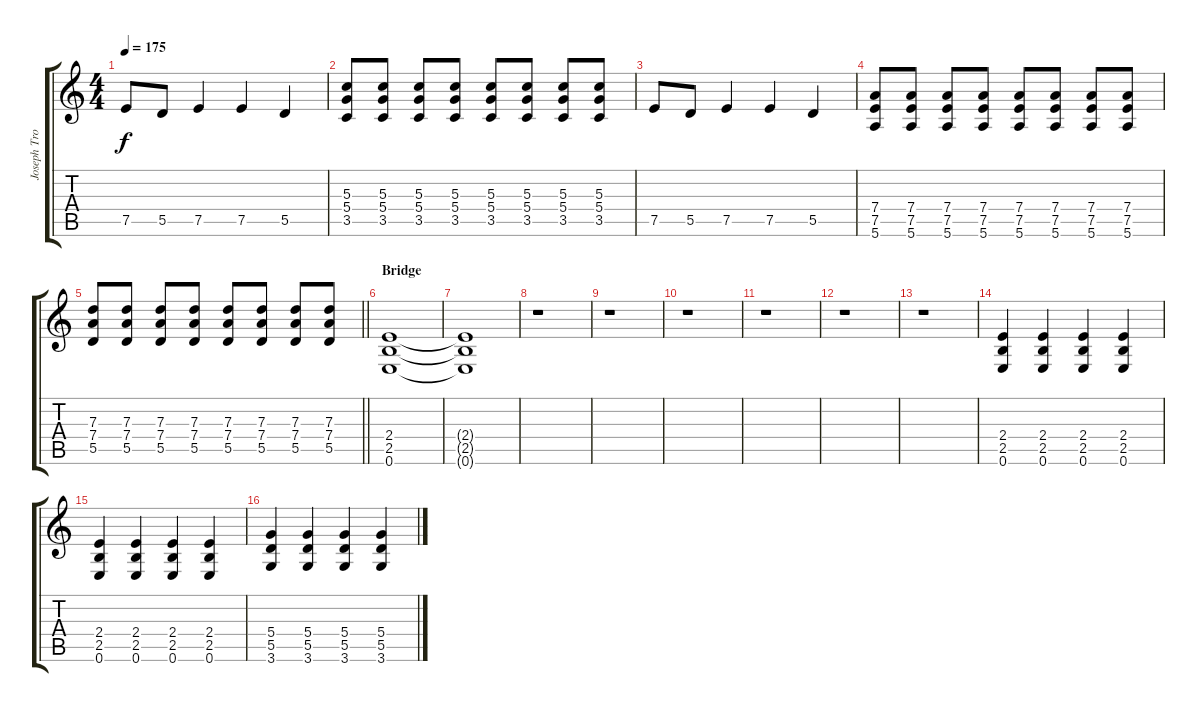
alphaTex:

\track ("Joseph Trohman (Lead Guitar)" "Joseph Tro") {instrument distortionguitar}
\staff {score tabs}
\tuning (E4 B3 G3 D3 A2 E2) {hide}
\ts (4 4)
\tempo 175
\clef g2
\ks c
7.5.8{dy f} 5.5.8 7.5.4 7.5.4 5.5.4 |
(5.3 5.4 3.5).8 (5.3 5.4 3.5).8 (5.3 5.4 3.5).8 (5.3 5.4 3.5).8 (5.3 5.4 3.5).8 (5.3 5.4 3.5).8 (5.3 5.4 3.5).8 (5.3 5.4 3.5).8 |
7.5.8 5.5.8 7.5.4 7.5.4 5.5.4 |
(7.4 7.5 5.6).8 (7.4 7.5 5.6).8 (7.4 7.5 5.6).8 (7.4 7.5 5.6).8 (7.4 7.5 5.6).8 (7.4 7.5 5.6).8 (7.4 7.5 5.6).8 (7.4 7.5 5.6).8 |
\barLineRight lightlight
(7.3 7.4 5.5).8 (7.3 7.4 5.5).8 (7.3 7.4 5.5).8 (7.3 7.4 5.5).8 (7.3 7.4 5.5).8 (7.3 7.4 5.5).8 (7.3 7.4 5.5).8 (7.3 7.4 5.5).8 |
\section ("" "Bridge")
(2.4 2.5 0.6).1 |
(2.4{t} 2.5{t} 0.6{t}).1 |
r.1 |
r.1 |
r.1 |
r.1 |
r.1 |
r.1 |
(2.4 2.5 0.6).4 (2.4 2.5 0.6).4 (2.4 2.5 0.6).4 (2.4 2.5 0.6).4 |
(2.4 2.5 0.6).4 (2.4 2.5 0.6).4 (2.4 2.5 0.6).4 (2.4 2.5 0.6).4 |
(5.4 5.5 3.6).4 (5.4 5.5 3.6).4 (5.4 5.5 3.6).4 (5.4 5.5 3.6).4
